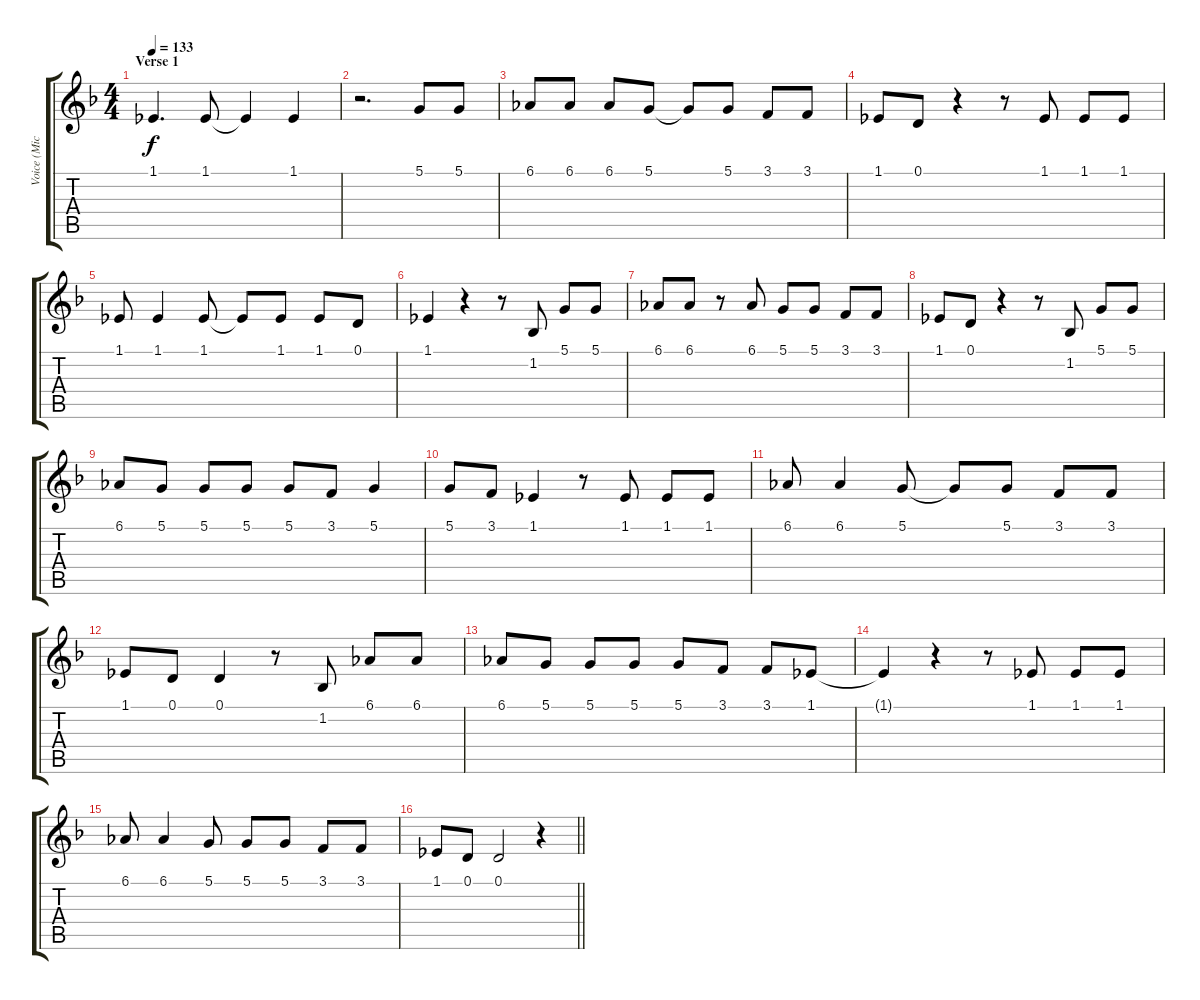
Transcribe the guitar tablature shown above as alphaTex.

\track ("Voice (Michael Poulsen)" "Voice (Mic") {instrument choiraahs}
\staff {score tabs}
\tuning (D4 A3 F3 C3 G2 D2) {hide}
\ts (4 4)
\section ("" "Verse 1")
\tempo 133
\clef g2
\ks f
1.1.4{d dy f} 1.1.8 1.1{t}.4 1.1.4 |
r.2{d} 5.1.8 5.1.8 |
6.1.8 6.1.8 6.1.8 5.1.8 5.1{t}.8 5.1.8 3.1.8 3.1.8 |
1.1.8 0.1.8 r.4 r.8 1.1.8 1.1.8 1.1.8 |
1.1.8 1.1.4 1.1.8 1.1{t}.8 1.1.8 1.1.8 0.1.8 |
1.1.4 r.4 r.8 1.2.8 5.1.8 5.1.8 |
6.1.8 6.1.8 r.8 6.1.8 5.1.8 5.1.8 3.1.8 3.1.8 |
1.1.8 0.1.8 r.4 r.8 1.2.8 5.1.8 5.1.8 |
6.1.8 5.1.8 5.1.8 5.1.8 5.1.8 3.1.8 5.1.4 |
5.1.8 3.1.8 1.1.4 r.8 1.1.8 1.1.8 1.1.8 |
6.1.8 6.1.4 5.1.8 5.1{t}.8 5.1.8 3.1.8 3.1.8 |
1.1.8 0.1.8 0.1.4 r.8 1.2.8 6.1.8 6.1.8 |
6.1.8 5.1.8 5.1.8 5.1.8 5.1.8 3.1.8 3.1.8 1.1.8 |
1.1{t}.4 r.4 r.8 1.1.8 1.1.8 1.1.8 |
6.1.8 6.1.4 5.1.8 5.1.8 5.1.8 3.1.8 3.1.8 |
\barLineRight lightlight
1.1.8 0.1.8 0.1.2 r.4
